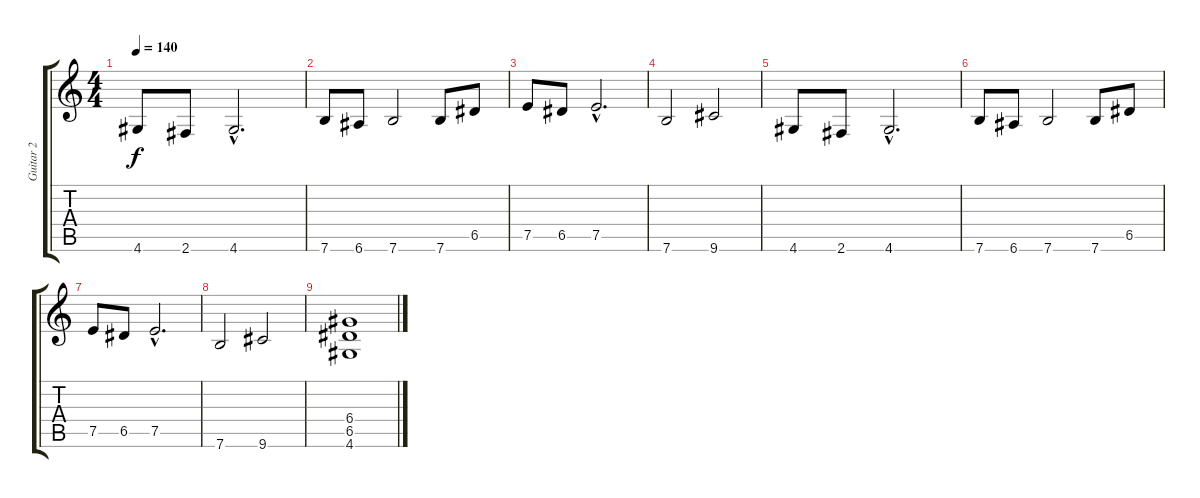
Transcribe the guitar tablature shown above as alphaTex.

\track ("Guitar 2" "Guitar 2") {instrument overdrivenguitar}
\staff {score tabs}
\tuning (E4 B3 G3 D3 A2 E2) {hide}
\ts (4 4)
\tempo 140
\clef g2
\ks c
4.6.8{dy f} 2.6.8 4.6{hac}.2{d} |
7.6.8 6.6.8 7.6.2 7.6.8 6.5.8 |
7.5.8 6.5.8 7.5{hac}.2{d} |
7.6.2 9.6.2 |
4.6.8 2.6.8 4.6{hac}.2{d} |
7.6.8 6.6.8 7.6.2 7.6.8 6.5.8 |
7.5.8 6.5.8 7.5{hac}.2{d} |
7.6.2 9.6.2 |
(6.4 6.5 4.6).1
